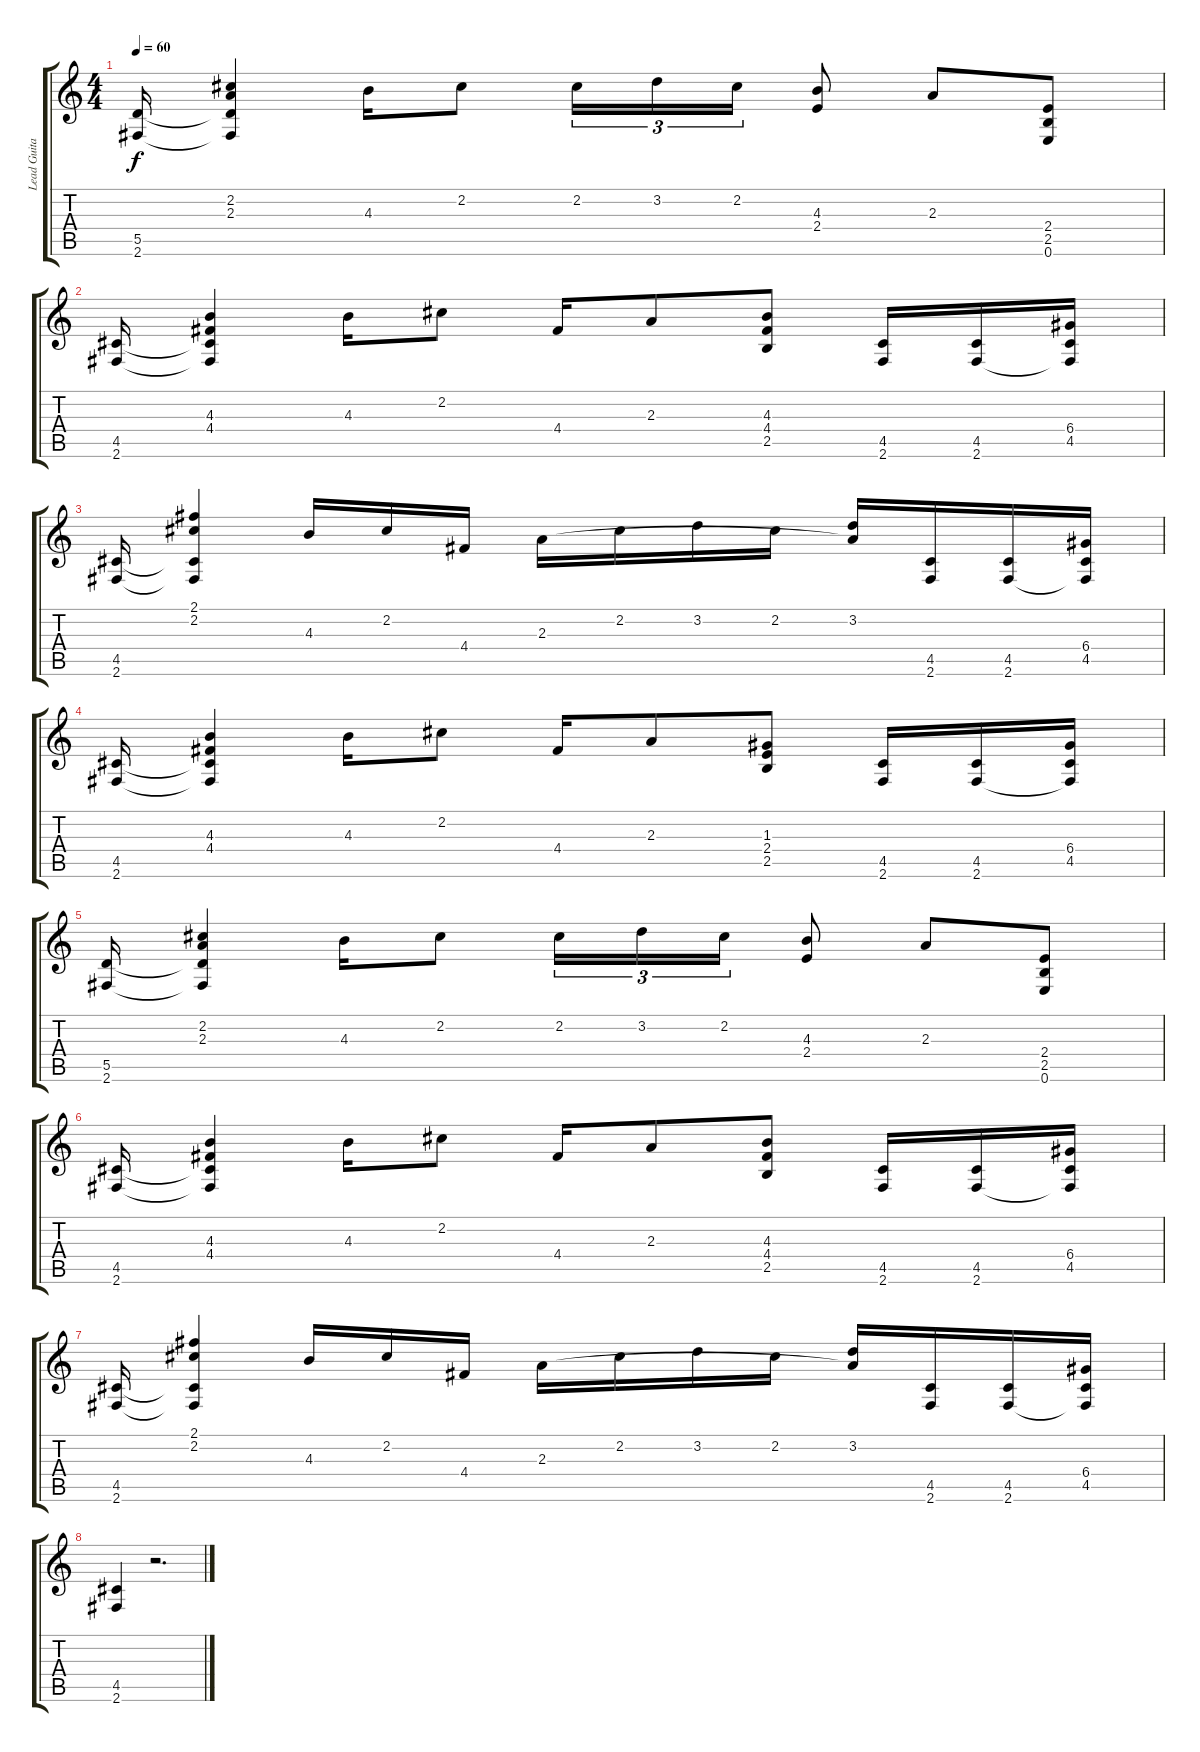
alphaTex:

\track ("Lead Guitar" "Lead Guita") {instrument acousticguitarnylon}
\staff {score tabs}
\tuning (E4 B3 G3 D3 A2 E2) {hide}
\ts (4 4)
\tempo 60
\clef g2
\ks c
(5.5 2.6).16{dy f} (2.2 2.3 5.5{t} 2.6{t}).4 4.3.16 2.2.8 2.2.16{tu (3 2)} 3.2.16{tu (3 2)} 2.2.16{tu (3 2)} (4.3 2.4).8 2.3.8 (2.4 2.5 0.6).8 |
(4.5 2.6).16 (4.3 4.4 4.5{t} 2.6{t}).4 4.3.16 2.2.8 4.4.16 2.3.8 (4.3 4.4 2.5).8 (4.5 2.6).16 (4.5 2.6).16 (6.4 4.5 2.6{t}).16 |
(4.5 2.6).16 (2.1 2.2 4.5{t} 2.6{t}).4 4.3.16 2.2.16 4.4.16 2.3.16 2.2.16 3.2.16 2.2.16 (3.2 2.3{t}).16 (4.5 2.6).16 (4.5 2.6).16 (6.4 4.5 2.6{t}).16 |
(4.5 2.6).16 (4.3 4.4 4.5{t} 2.6{t}).4 4.3.16 2.2.8 4.4.16 2.3.8 (1.3 2.4 2.5).8 (4.5 2.6).16 (4.5 2.6).16 (6.4 4.5 2.6{t}).16 |
(5.5 2.6).16 (2.2 2.3 5.5{t} 2.6{t}).4 4.3.16 2.2.8 2.2.16{tu (3 2)} 3.2.16{tu (3 2)} 2.2.16{tu (3 2)} (4.3 2.4).8 2.3.8 (2.4 2.5 0.6).8 |
(4.5 2.6).16 (4.3 4.4 4.5{t} 2.6{t}).4 4.3.16 2.2.8 4.4.16 2.3.8 (4.3 4.4 2.5).8 (4.5 2.6).16 (4.5 2.6).16 (6.4 4.5 2.6{t}).16 |
(4.5 2.6).16 (2.1 2.2 4.5{t} 2.6{t}).4 4.3.16 2.2.16 4.4.16 2.3.16 2.2.16 3.2.16 2.2.16 (3.2 2.3{t}).16 (4.5 2.6).16 (4.5 2.6).16 (6.4 4.5 2.6{t}).16 |
(4.5 2.6).4 r.2{d}
